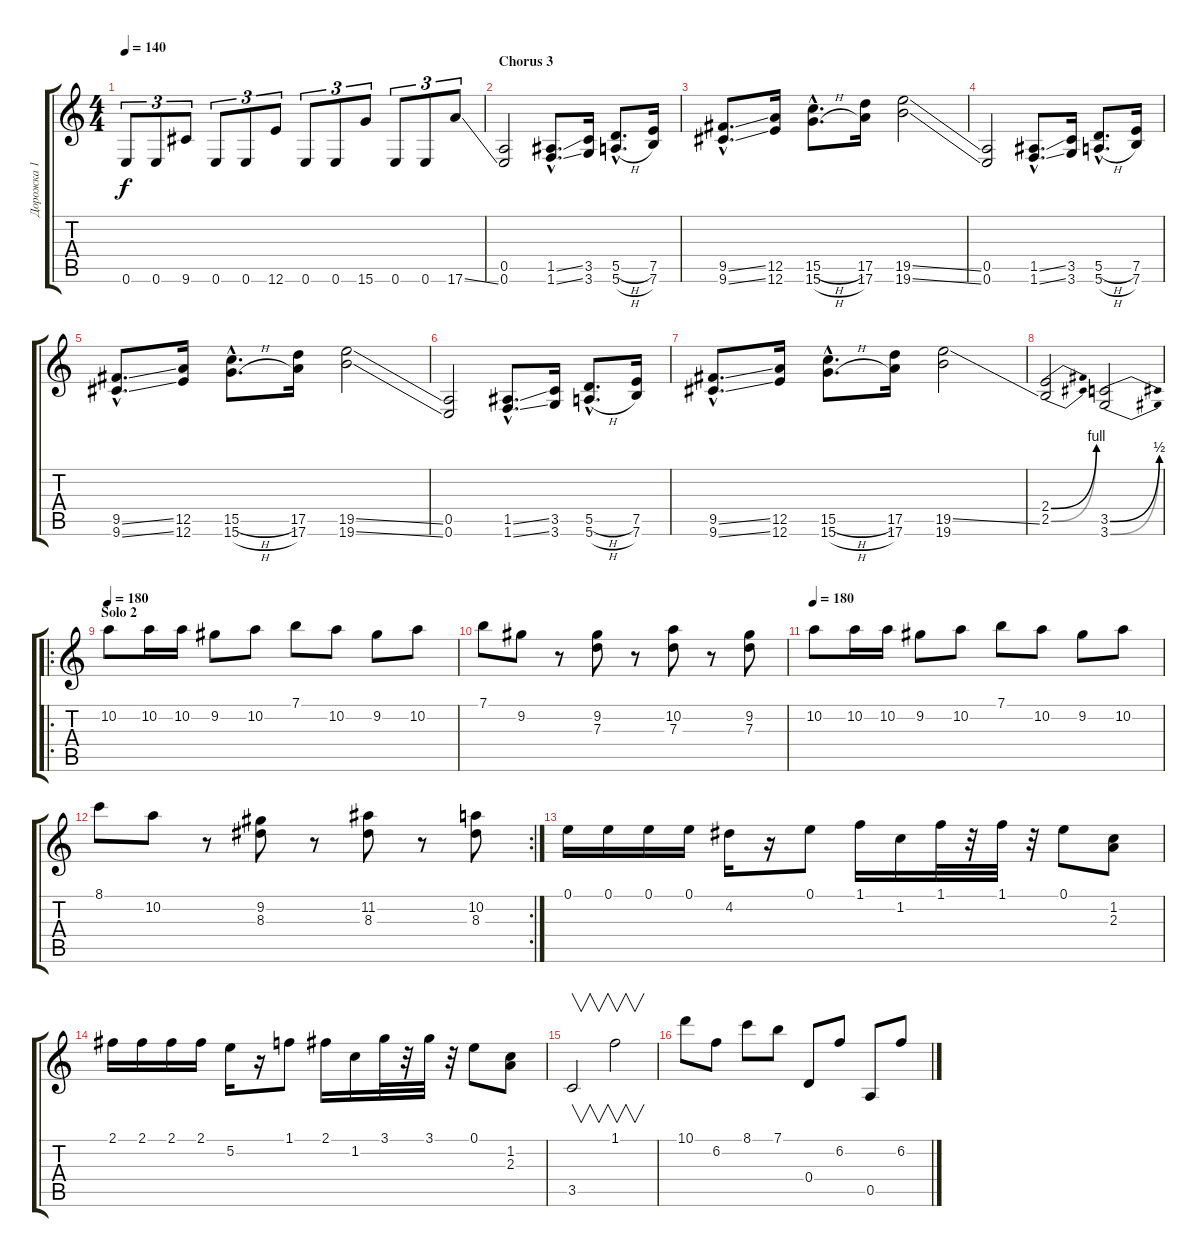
\track ("Дорожка 1" "Дорожка 1") {instrument distortionguitar}
\staff {score tabs}
\tuning (E4 B3 G3 D3 A2 E2) {hide}
\ts (4 4)
\tempo 140
\clef g2
\ks c
0.6.8{tu (3 2) dy f} 0.6.8{tu (3 2)} 9.6.8{tu (3 2)} 0.6.8{tu (3 2)} 0.6.8{tu (3 2)} 12.6.8{tu (3 2)} 0.6.8{tu (3 2)} 0.6.8{tu (3 2)} 15.6.8{tu (3 2)} 0.6.8{tu (3 2)} 0.6.8{tu (3 2)} 17.6{ss}.8{tu (3 2)} |
\section ("" "Chorus 3")
(0.5 0.6).2 (1.5{ss hac} 1.6{ss hac}).8{d} (3.5 3.6).16 (5.5{h hac} 5.6{h hac}).8{d} (7.5 7.6).16 |
(9.5{ss hac} 9.6{ss hac}).8{d} (12.5 12.6).16 (15.5{h hac} 15.6{h hac}).8{d} (17.5 17.6).16 (19.5{ss} 19.6{ss}).2 |
(0.5 0.6).2 (1.5{ss hac} 1.6{ss hac}).8{d} (3.5 3.6).16 (5.5{h hac} 5.6{h hac}).8{d} (7.5 7.6).16 |
(9.5{ss hac} 9.6{ss hac}).8{d} (12.5 12.6).16 (15.5{h hac} 15.6{h hac}).8{d} (17.5 17.6).16 (19.5{ss} 19.6{ss}).2 |
(0.5 0.6).2 (1.5{ss hac} 1.6{ss hac}).8{d} (3.5 3.6).16 (5.5{h hac} 5.6{h hac}).8{d} (7.5 7.6).16 |
(9.5{ss hac} 9.6{ss hac}).8{d} (12.5 12.6).16 (15.5{h hac} 15.6{h hac}).8{d} (17.5 17.6).16 (19.5{ss} 19.6).2 |
(2.4{be (bend 0 0 60 4)} 2.5{be (bend 0 0 60 4)}).2 (3.5{be (bend 0 0 60 2)} 3.6{be (bend 0 0 60 2)}).2 |
\ro
\section ("" "Solo 2")
\tempo 180
10.2.8 10.2.16 10.2.16 9.2.8 10.2.8 7.1.8 10.2.8 9.2.8 10.2.8 |
7.1.8 9.2.8 r.8 (9.2 7.3).8 r.8 (10.2 7.3).8 r.8 (9.2 7.3).8 |
\tempo 180
10.2.8 10.2.16 10.2.16 9.2.8 10.2.8 7.1.8 10.2.8 9.2.8 10.2.8 |
\rc 2
8.1.8 10.2.8 r.8 (9.2 8.3).8 r.8 (11.2 8.3).8 r.8 (10.2 8.3).8 |
0.1.16 0.1.16 0.1.16 0.1.16 4.2.16 r.16 0.1.8 1.1.16 1.2.16 1.1.32 r.32 1.1.32 r.32 0.1.8 (1.2 2.3).8 |
2.1.16 2.1.16 2.1.16 2.1.16 5.2.16 r.16 1.1.8 2.1.16 1.2.16 3.1.32 r.32 3.1.32 r.32 0.1.8 (1.2 2.3).8 |
3.5.2{v} 1.1.2{v} |
10.1.8 6.2.8 8.1.8 7.1.8 0.4.8 6.2.8 0.5.8 6.2.8
